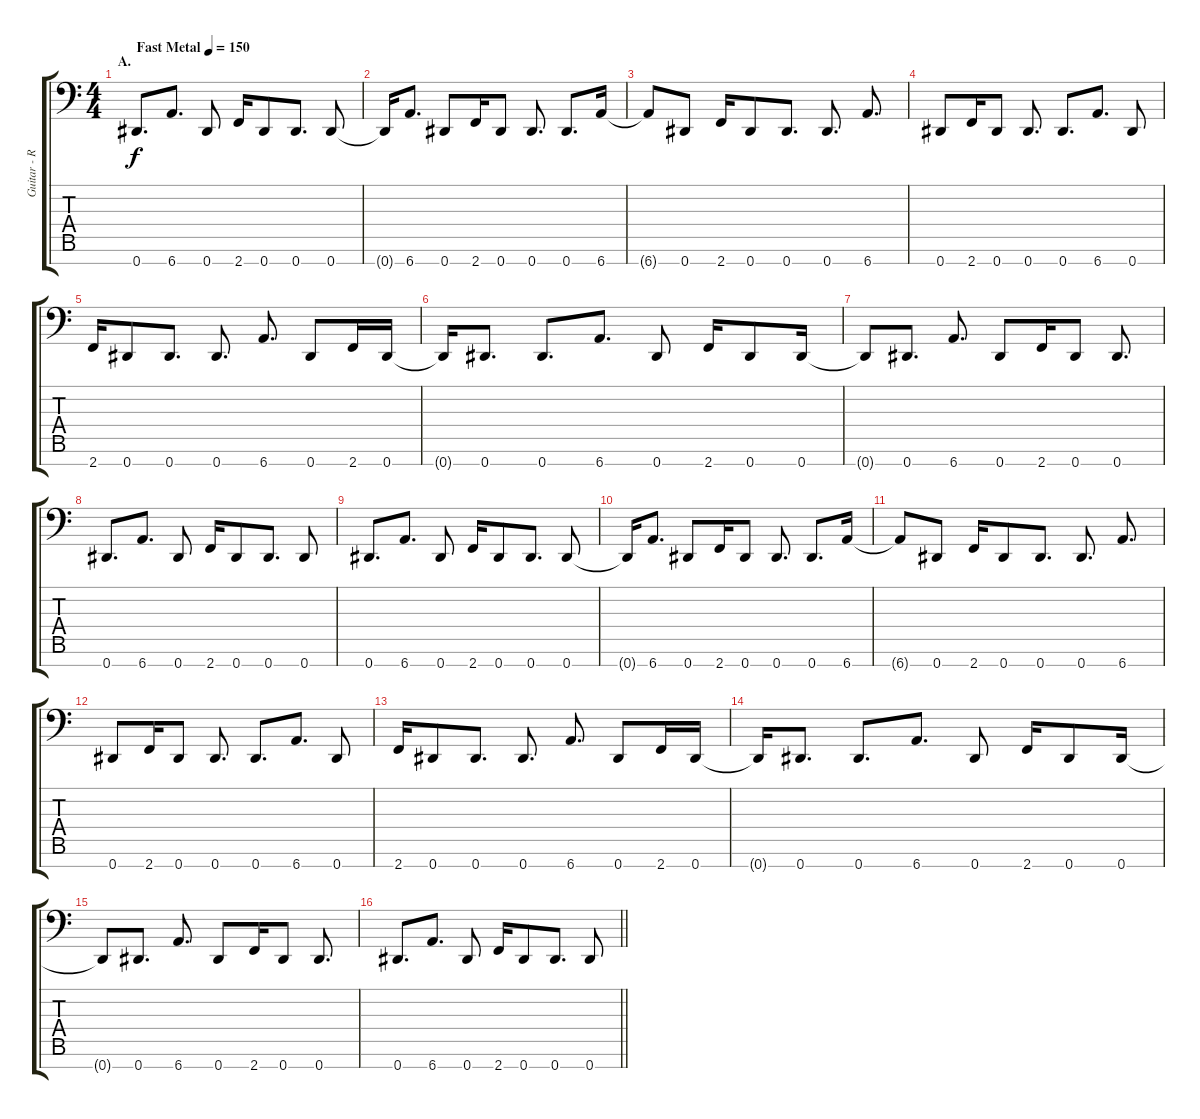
\track ("Guitar - Right" "Guitar - R") {instrument distortionguitar}
\staff {score tabs}
\tuning (Eb3 F3 Db3 Ab2 Eb2 Bb1 Eb1) {hide}
\ts (4 4)
\section ("" "A.")
\tempo (150 "Fast Metal")
\clef f4
\ks c
0.7.8{d dy f instrument distortionguitar} 6.7.8{d} 0.7.8 2.7.16 0.7.8 0.7.8{d} 0.7.8 |
0.7{t}.16 6.7.8{d} 0.7.8 2.7.16 0.7.8 0.7.8{d} 0.7.8{d} 6.7.16 |
6.7{t}.8 0.7.8 2.7.16 0.7.8 0.7.8{d} 0.7.8{d} 6.7.8{d} |
0.7.8 2.7.16 0.7.8 0.7.8{d} 0.7.8{d} 6.7.8{d} 0.7.8 |
2.7.16 0.7.8 0.7.8{d} 0.7.8{d} 6.7.8{d} 0.7.8 2.7.16 0.7.16 |
0.7{t}.16 0.7.8{d} 0.7.8{d} 6.7.8{d} 0.7.8 2.7.16 0.7.8 0.7.16 |
0.7{t}.8 0.7.8{d} 6.7.8{d} 0.7.8 2.7.16 0.7.8 0.7.8{d} |
0.7.8{d} 6.7.8{d} 0.7.8 2.7.16 0.7.8 0.7.8{d} 0.7.8 |
0.7.8{d} 6.7.8{d} 0.7.8 2.7.16 0.7.8 0.7.8{d} 0.7.8 |
0.7{t}.16 6.7.8{d} 0.7.8 2.7.16 0.7.8 0.7.8{d} 0.7.8{d} 6.7.16 |
6.7{t}.8 0.7.8 2.7.16 0.7.8 0.7.8{d} 0.7.8{d} 6.7.8{d} |
0.7.8 2.7.16 0.7.8 0.7.8{d} 0.7.8{d} 6.7.8{d} 0.7.8 |
2.7.16 0.7.8 0.7.8{d} 0.7.8{d} 6.7.8{d} 0.7.8 2.7.16 0.7.16 |
0.7{t}.16 0.7.8{d} 0.7.8{d} 6.7.8{d} 0.7.8 2.7.16 0.7.8 0.7.16 |
0.7{t}.8 0.7.8{d} 6.7.8{d} 0.7.8 2.7.16 0.7.8 0.7.8{d} |
\barLineRight lightlight
0.7.8{d} 6.7.8{d} 0.7.8 2.7.16 0.7.8 0.7.8{d} 0.7.8
